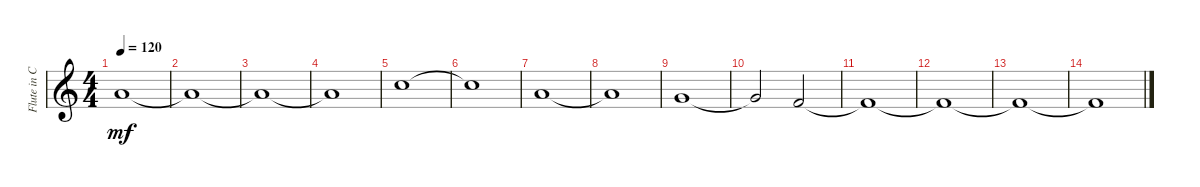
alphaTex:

\track ("Flute in C" "Flute in C") {instrument flute}
\staff {score}
\tuning (E4 B3 G3 D3 A2 E2 B1) {hide}
\ts (4 4)
\tempo 120
\clef g2
\ks c
5.1.1{dy mf} |
5.1{t}.1 |
5.1{t}.1 |
5.1{t}.1 |
8.1.1 |
8.1{t}.1 |
5.1.1 |
5.1{t}.1 |
3.1.1 |
3.1{t}.2 1.1.2 |
1.1{t}.1 |
1.1{t}.1 |
1.1{t}.1 |
1.1{t}.1
